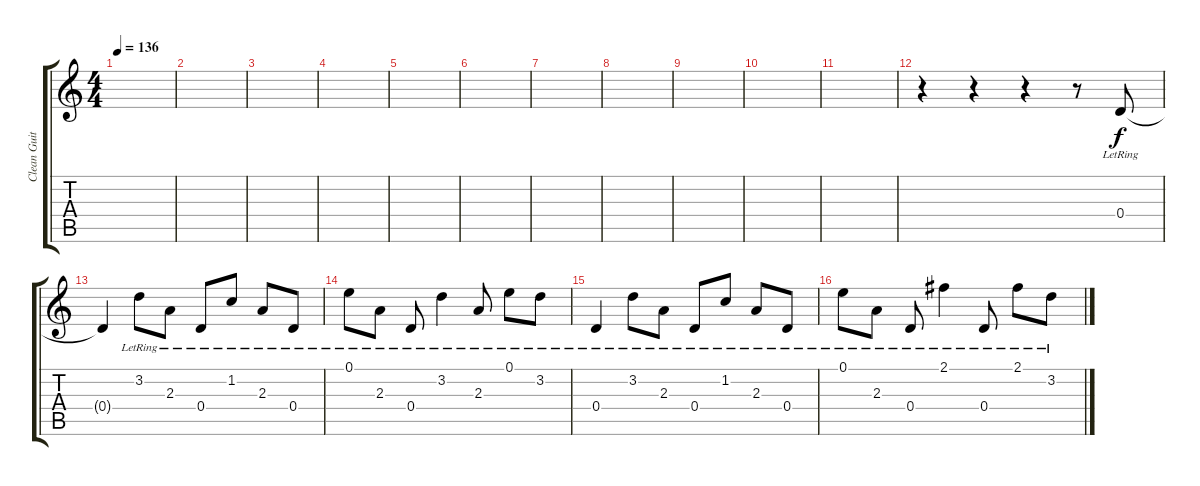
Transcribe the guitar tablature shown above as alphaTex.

\track ("Clean Guitar" "Clean Guit") {instrument acousticguitarsteel}
\staff {score tabs}
\tuning (E4 B3 G3 D3 A2 E2) {hide}
\ts (4 4)
\tempo 136
\clef g2
\ks c
|
|
|
|
|
|
|
|
|
|
|
r.4 r.4 r.4 r.8 0.4{lr}.8 |
0.4{t}.4 3.2{lr}.8 2.3{lr}.8 0.4{lr}.8 1.2{lr}.8 2.3{lr}.8 0.4{lr}.8 |
0.1{lr}.8 2.3{lr}.8 0.4{lr}.8 3.2{lr}.4 2.3{lr}.8 0.1{lr}.8 3.2{lr}.8 |
0.4{lr}.4 3.2{lr}.8 2.3{lr}.8 0.4{lr}.8 1.2{lr}.8 2.3{lr}.8 0.4{lr}.8 |
0.1{lr}.8 2.3{lr}.8 0.4{lr}.8 2.1{lr}.4 0.4{lr}.8 2.1{lr}.8 3.2{lr}.8
